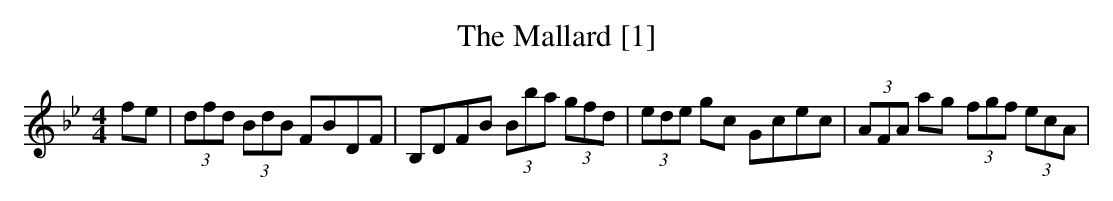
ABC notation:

X:1
T:Mallard [1], The
M:4/4
L:1/8
K:Bb
fe|(3dfd (3BdB FBDF|B,DFB (3Bba (3gfd|(3ede gc Gcec|(3AFA ag (3fgf (3ecA|
